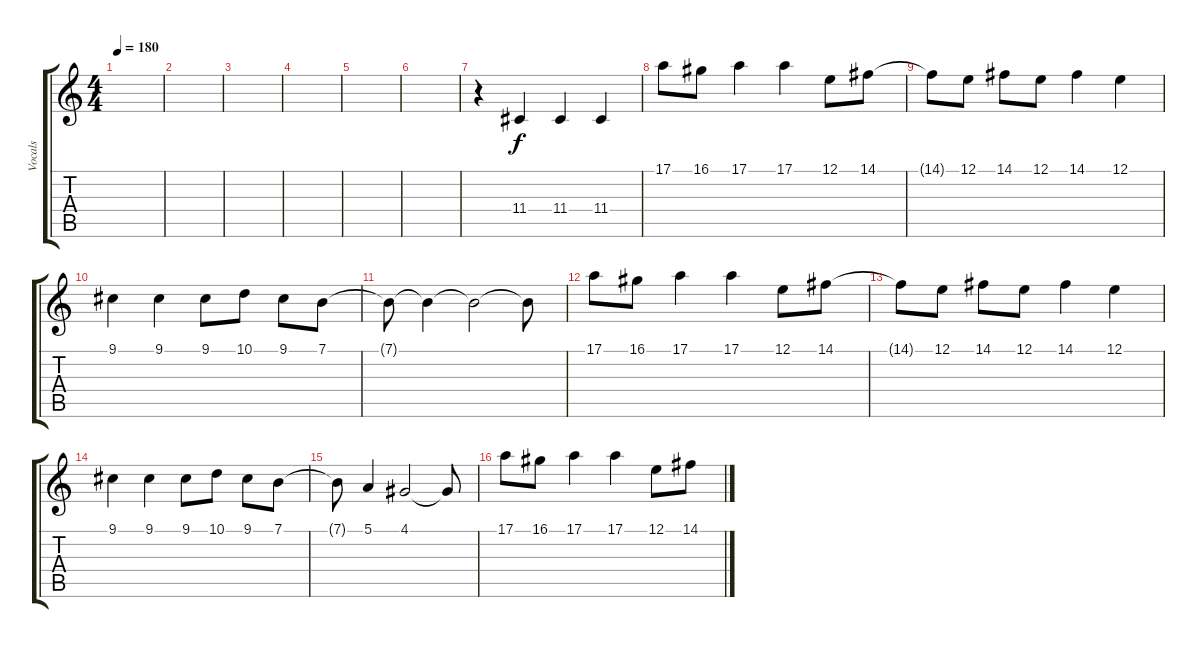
\track ("Vocals" "Vocals") {mute instrument fx7echoes}
\staff {score tabs}
\tuning (E4 B3 G3 D3 A2 E2) {hide}
\ts (4 4)
\tempo 180
\clef g2
\ks c
|
|
|
|
|
|
r.4 11.4.4 11.4.4 11.4.4 |
17.1.8 16.1.8 17.1.4 17.1.4 12.1.8 14.1.8 |
14.1{t}.8 12.1.8 14.1.8 12.1.8 14.1.4 12.1.4 |
9.1.4 9.1.4 9.1.8 10.1.8 9.1.8 7.1.8 |
7.1{t}.8 7.1{t}.4 7.1{t}.2 7.1{t}.8 |
17.1.8 16.1.8 17.1.4 17.1.4 12.1.8 14.1.8 |
14.1{t}.8 12.1.8 14.1.8 12.1.8 14.1.4 12.1.4 |
9.1.4 9.1.4 9.1.8 10.1.8 9.1.8 7.1.8 |
7.1{t}.8 5.1.4 4.1.2 4.1{t}.8 |
17.1.8 16.1.8 17.1.4 17.1.4 12.1.8 14.1.8
